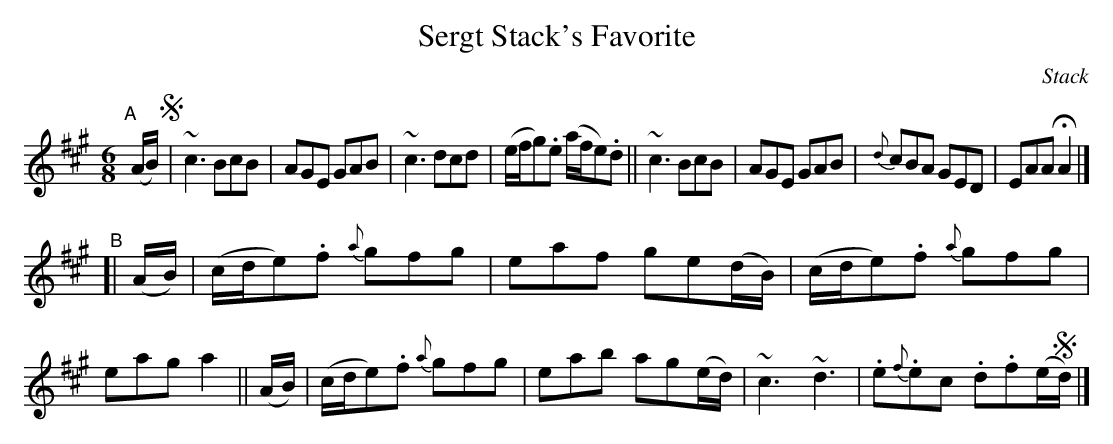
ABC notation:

X:1
T: Sergt Stack's Favorite
O: Stack
M: 6/8
L: 1/8
K: A
"^A"[|] (A/B/) !segno!|\
~c3 BcB | AGE GAB | ~c3 dcd | (e/f/g).e (a/f/e).d ||\
~c3 BcB | AGE GAB | {d}cBA GED | EAA HA2 |]
"^B"[| (A/B/) |\
(c/d/e).f {a}gfg | eaf ge(d/B/) | (c/d/e).f {a}gfg | eag a2 || (A/B/) |\
(c/d/e).f {a}gfg | eab ag(e/d/) | ~c3 ~d3 | .e{f}.ec .d.f(e/!segno!d/) |]
